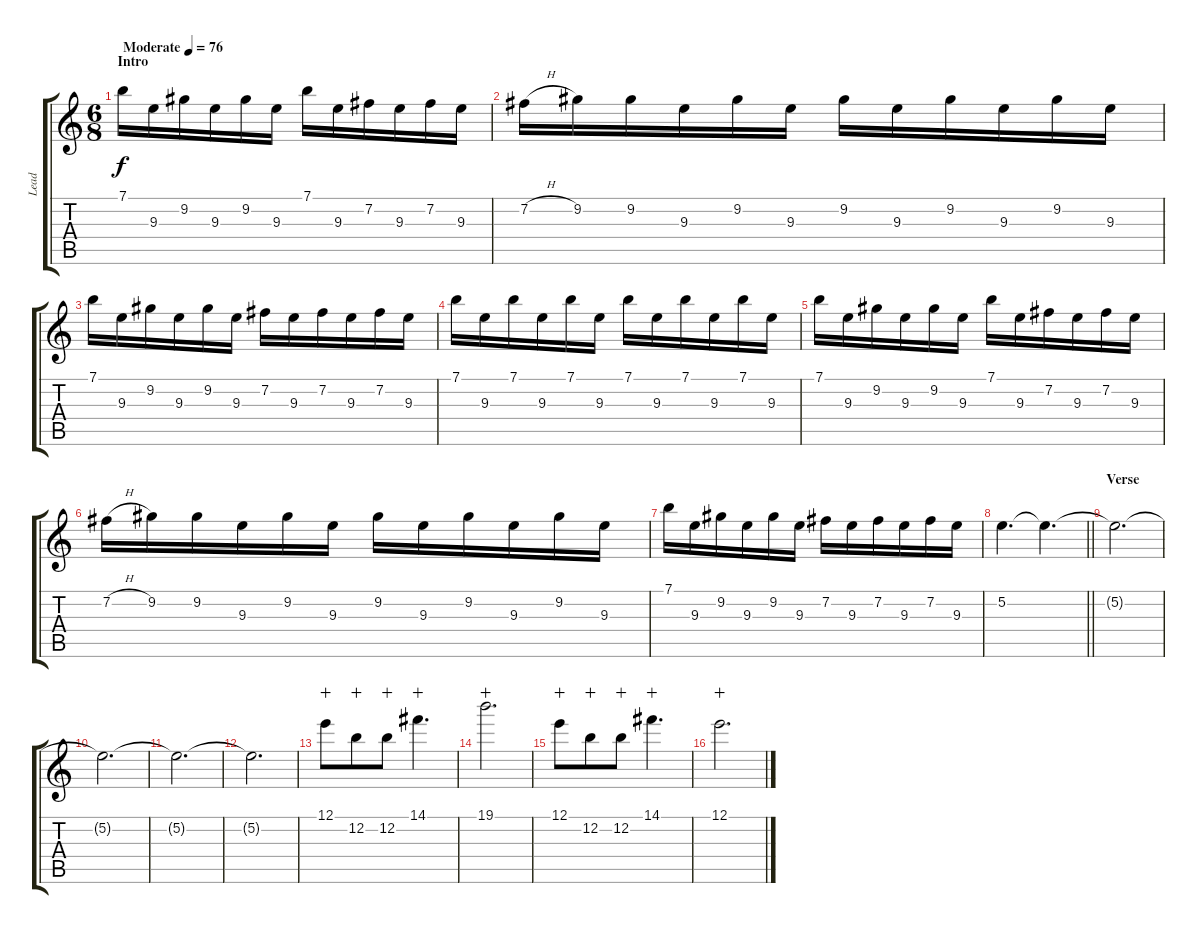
\track ("Lead" "Lead") {instrument distortionguitar}
\staff {score tabs}
\tuning (E4 B3 G3 D3 A2 E2) {hide}
\ts (6 8)
\section ("" "Intro")
\tempo (76 "Moderate")
\clef g2
\ks c
7.1.16{dy f instrument distortionguitar} 9.3.16 9.2.16 9.3.16 9.2.16 9.3.16 7.1.16 9.3.16 7.2.16 9.3.16 7.2.16 9.3.16 |
7.2{h}.16 9.2.16 9.2.16 9.3.16 9.2.16 9.3.16 9.2.16 9.3.16 9.2.16 9.3.16 9.2.16 9.3.16 |
7.1.16 9.3.16 9.2.16 9.3.16 9.2.16 9.3.16 7.2.16 9.3.16 7.2.16 9.3.16 7.2.16 9.3.16 |
7.1.16 9.3.16 7.1.16 9.3.16 7.1.16 9.3.16 7.1.16 9.3.16 7.1.16 9.3.16 7.1.16 9.3.16 |
7.1.16 9.3.16 9.2.16 9.3.16 9.2.16 9.3.16 7.1.16 9.3.16 7.2.16 9.3.16 7.2.16 9.3.16 |
7.2{h}.16 9.2.16 9.2.16 9.3.16 9.2.16 9.3.16 9.2.16 9.3.16 9.2.16 9.3.16 9.2.16 9.3.16 |
7.1.16 9.3.16 9.2.16 9.3.16 9.2.16 9.3.16 7.2.16 9.3.16 7.2.16 9.3.16 7.2.16 9.3.16 |
\barLineRight lightlight
5.2.4{d volume 0} 5.2{t}.4{d} |
\section ("" "Verse")
5.2{t}.2{d} |
5.2{t}.2{d} |
5.2{t}.2{d} |
5.2{t}.2{d} |
12.1.8{volume 16 instrument electricguitarclean wahc} 12.2.8{wahc} 12.2.8{wahc} 14.1.4{d wahc} |
19.1.2{d wahc} |
12.1.8{wahc} 12.2.8{wahc} 12.2.8{wahc} 14.1.4{d wahc} |
12.1.2{d wahc}
